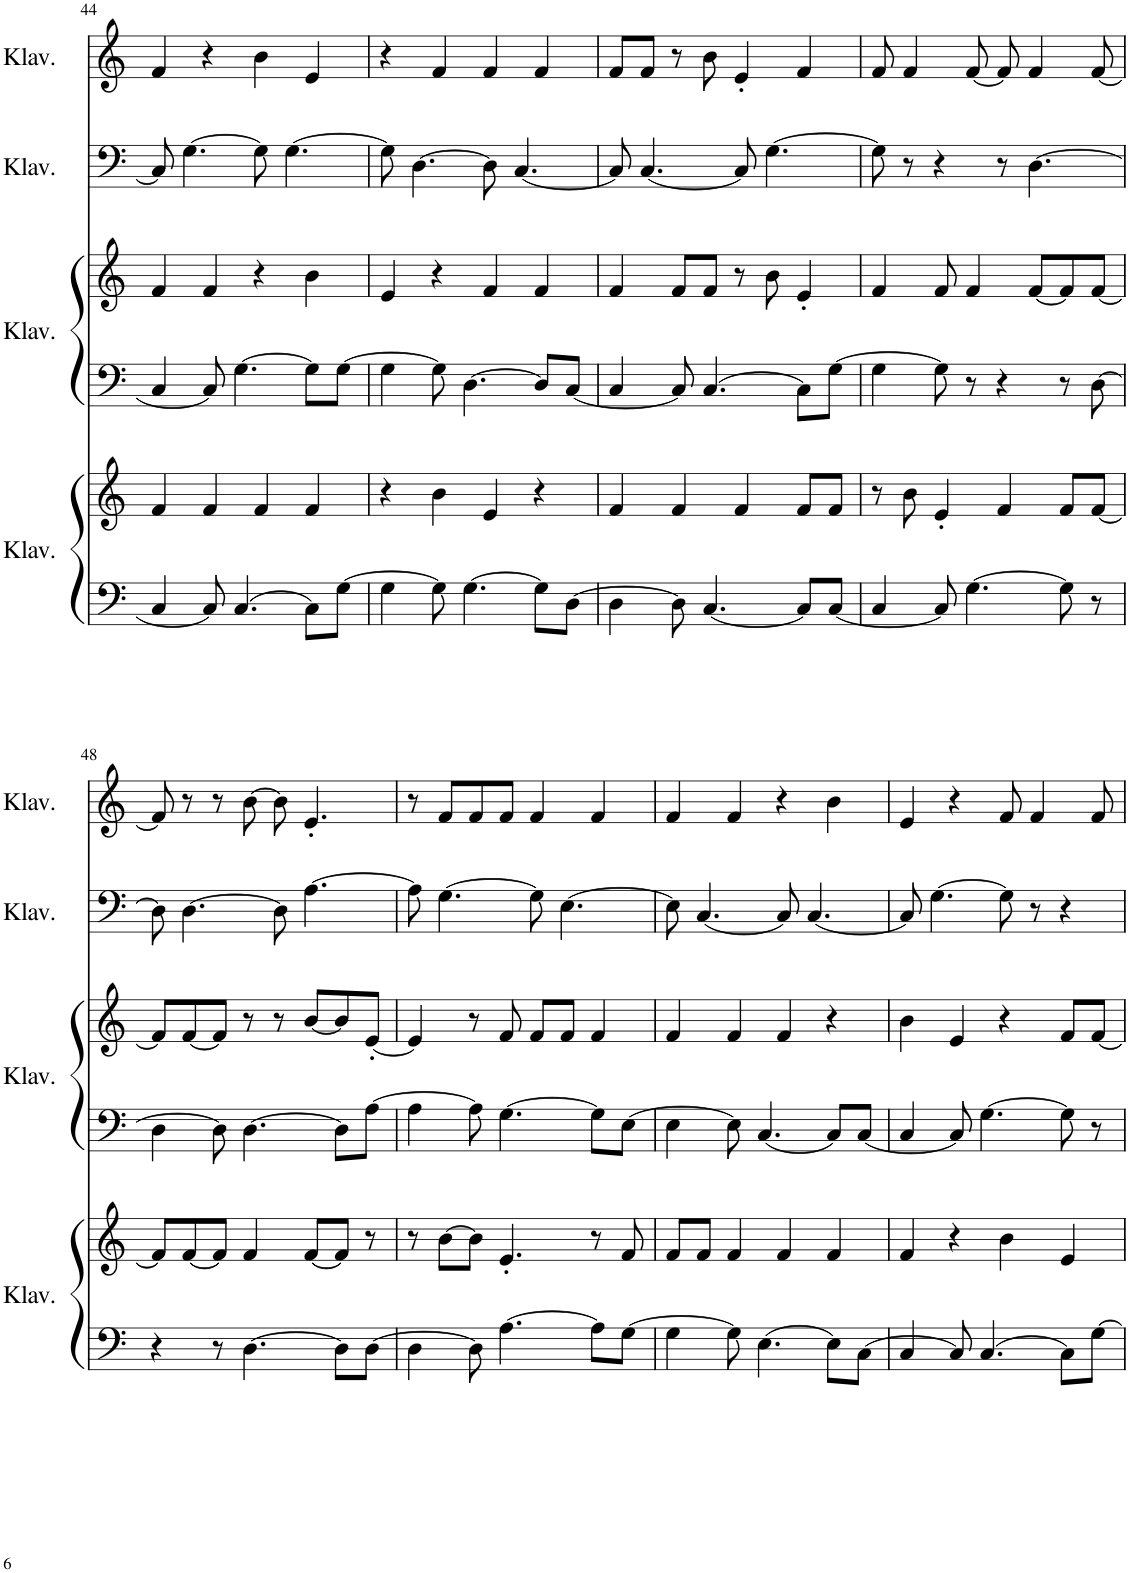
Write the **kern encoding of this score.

**kern	**kern	**kern	**kern	**kern	**kern
*part4	*part4	*part3	*part3	*part2	*part1
*staff6	*staff5	*staff4	*staff3	*staff2	*staff1
*I"Klavier	*	*I"Klavier	*	*I"Klavier	*I"Klavier
*I'Klav.	*	*I'Klav.	*	*I'Klav.	*I'Klav.
!!LO:PB:g=z
*clefF4	*clefG2	*clefF4	*clefG2	*clefF4	*clefG2
*k[]	*k[]	*k[]	*k[]	*k[]	*k[]
*M4/4	*M4/4	*M4/4	*M4/4	*M4/4	*M4/4
=44	=44	=44	=44	=44	=44
4C/	4f/	4C/	4f/	8C/]	4f/
.	.	.	.	[4.G\	.
8C/]	4f/	8C/]	4f/	.	4r
[4.C/	.	[4.G\	.	.	.
.	4f/	.	4r	8G\]	4b\
.	.	.	.	[4.G\	.
8C\L]	4f/	8G\L]	4b\	.	4e/
[8G\J	.	[8G\J	.	.	.
=45	=45	=45	=45	=45	=45
4G\	4r	4G\	4e/	8G\]	4r
.	.	.	.	[4.D\	.
8G\]	4b\	8G\]	4r	.	4f/
[4.G\	.	[4.D\	.	.	.
.	4e/	.	4f/	8D\]	4f/
.	.	.	.	[4.C/	.
8G\L]	4r	8D/L]	4f/	.	4f/
[8D\J	.	[8C/J	.	.	.
=46	=46	=46	=46	=46	=46
4D\	4f/	4C/	4f/	8C/]	8f/L
.	.	.	.	[4.C/	8f/J
8D\]	4f/	8C/]	8f/L	.	8r
[4.C/	.	[4.C/	8f/J	.	8b\
.	4f/	.	8r	8C/]	4e'/
.	.	.	8b\	[4.G\	.
8C/L]	8f/L	8C\L]	4e'/	.	4f/
[8C/J	8f/J	[8G\J	.	.	.
=47	=47	=47	=47	=47	=47
4C/	8r	4G\	4f/	8G\]	8f/
.	8b\	.	.	8r	4f/
8C/]	4e'/	8G\]	8f/	4r	.
[4.G\	.	8r	4f/	.	[8f/
.	4f/	4r	.	8r	8f/]
.	.	.	[8f/L	[4.D\	4f/
8G\]	8f/L	8r	8f/]	.	.
8r	[8f/J	[8D\	[8f/J	.	[8f/
!!LO:LB:g=z
=48	=48	=48	=48	=48	=48
4r	8f/L]	4D\	8f/L]	8D\]	8f/]
.	[8f/	.	[8f/	[4.D\	8r
8r	8f/J]	8D\]	8f/J]	.	8r
[4.D\	4f/	[4.D\	8r	.	[8b\
.	.	.	8r	8D\]	8b\]
.	[8f/L	.	[8b/L	[4.A\	4.e'/
8D\L]	8f/J]	8D\L]	8b/]	.	.
[8D\J	8r	[8A\J	[8e'/J	.	.
=49	=49	=49	=49	=49	=49
4D\	8r	4A\	4e/]	8A\]	8r
.	[8b\L	.	.	[4.G\	8f/L
8D\]	8b\J]	8A\]	8r	.	8f/
[4.A\	4.e'/	[4.G\	8f/	.	8f/J
.	.	.	8f/L	8G\]	4f/
.	.	.	8f/J	[4.E\	.
8A\L]	8r	8G\L]	4f/	.	4f/
[8G\J	8f/	[8E\J	.	.	.
=50	=50	=50	=50	=50	=50
4G\	8f/L	4E\	4f/	8E\]	4f/
.	8f/J	.	.	[4.C/	.
8G\]	4f/	8E\]	4f/	.	4f/
[4.E\	.	[4.C/	.	.	.
.	4f/	.	4f/	8C/]	4r
.	.	.	.	[4.C/	.
8E\L]	4f/	8C/L]	4r	.	4b\
[8C\J	.	[8C/J	.	.	.
=51	=51	=51	=51	=51	=51
4C/	4f/	4C/	4b\	8C/]	4e/
.	.	.	.	[4.G\	.
8C/]	4r	8C/]	4e/	.	4r
[4.C/	.	[4.G\	.	.	.
.	4b\	.	4r	8G\]	8f/
.	.	.	.	8r	4f/
8C\L]	4e/	8G\]	8f/L	4r	.
[8G\J	.	8r	[8f/J	.	8f/
=	=	=	=	=	=
*-	*-	*-	*-	*-	*-
